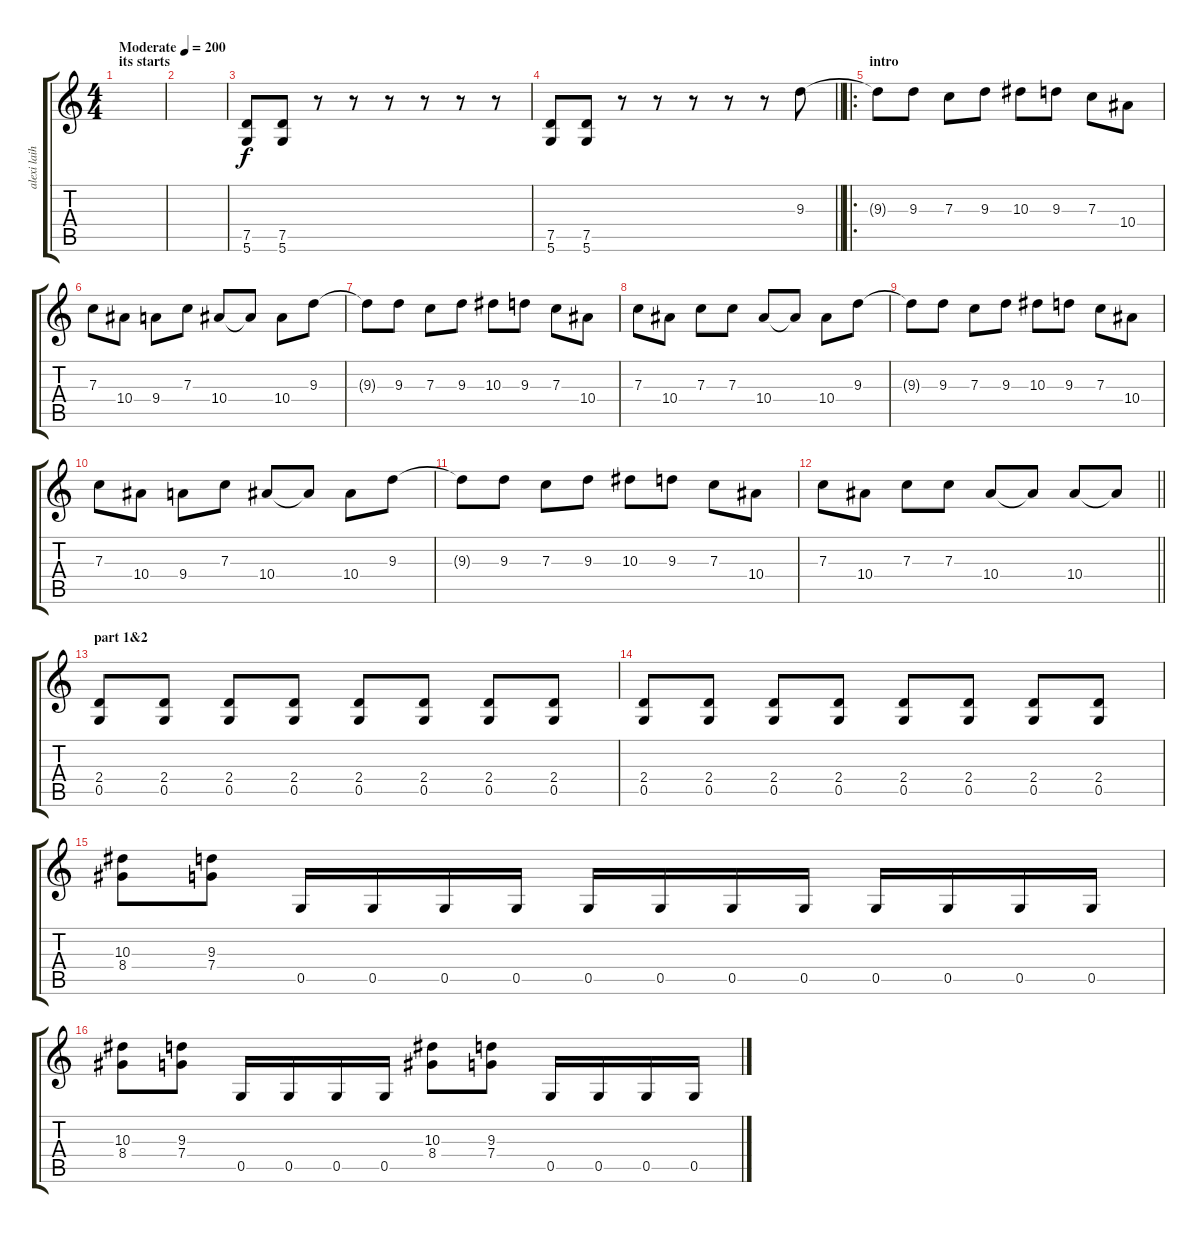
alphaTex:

\track ("alexi laiho" "alexi laih") {instrument distortionguitar}
\staff {score tabs}
\tuning (D4 A3 F3 C3 G2 D2) {hide}
\ts (4 4)
\section ("" "its starts")
\tempo (200 "Moderate")
\clef g2
\ks c
|
|
(7.5 5.6).8 (7.5 5.6).8 r.8 r.8 r.8 r.8 r.8 r.8 |
\barLineRight lightlight
(7.5 5.6).8 (7.5 5.6).8 r.8 r.8 r.8 r.8 r.8 9.3.8 |
\ro
\section ("" "intro")
9.3{t}.8 9.3.8 7.3.8 9.3.8 10.3.8 9.3.8 7.3.8 10.4.8 |
7.3.8 10.4.8 9.4.8 7.3.8 10.4.8 10.4{t}.8 10.4.8 9.3.8 |
9.3{t}.8 9.3.8 7.3.8 9.3.8 10.3.8 9.3.8 7.3.8 10.4.8 |
7.3.8 10.4.8 7.3.8 7.3.8 10.4.8 10.4{t}.8 10.4.8 9.3.8 |
9.3{t}.8 9.3.8 7.3.8 9.3.8 10.3.8 9.3.8 7.3.8 10.4.8 |
7.3.8 10.4.8 9.4.8 7.3.8 10.4.8 10.4{t}.8 10.4.8 9.3.8 |
9.3{t}.8 9.3.8 7.3.8 9.3.8 10.3.8 9.3.8 7.3.8 10.4.8 |
\barLineRight lightlight
7.3.8 10.4.8 7.3.8 7.3.8 10.4.8 10.4{t}.8 10.4.8 10.4{t}.8 |
\section ("" "part 1&2")
(2.4 0.5).8 (2.4 0.5).8 (2.4 0.5).8 (2.4 0.5).8 (2.4 0.5).8 (2.4 0.5).8 (2.4 0.5).8 (2.4 0.5).8 |
(2.4 0.5).8 (2.4 0.5).8 (2.4 0.5).8 (2.4 0.5).8 (2.4 0.5).8 (2.4 0.5).8 (2.4 0.5).8 (2.4 0.5).8 |
(10.3 8.4).8 (9.3 7.4).8 0.5.16 0.5.16 0.5.16 0.5.16 0.5.16 0.5.16 0.5.16 0.5.16 0.5.16 0.5.16 0.5.16 0.5.16 |
(10.3 8.4).8 (9.3 7.4).8 0.5.16 0.5.16 0.5.16 0.5.16 (10.3 8.4).8 (9.3 7.4).8 0.5.16 0.5.16 0.5.16 0.5.16
